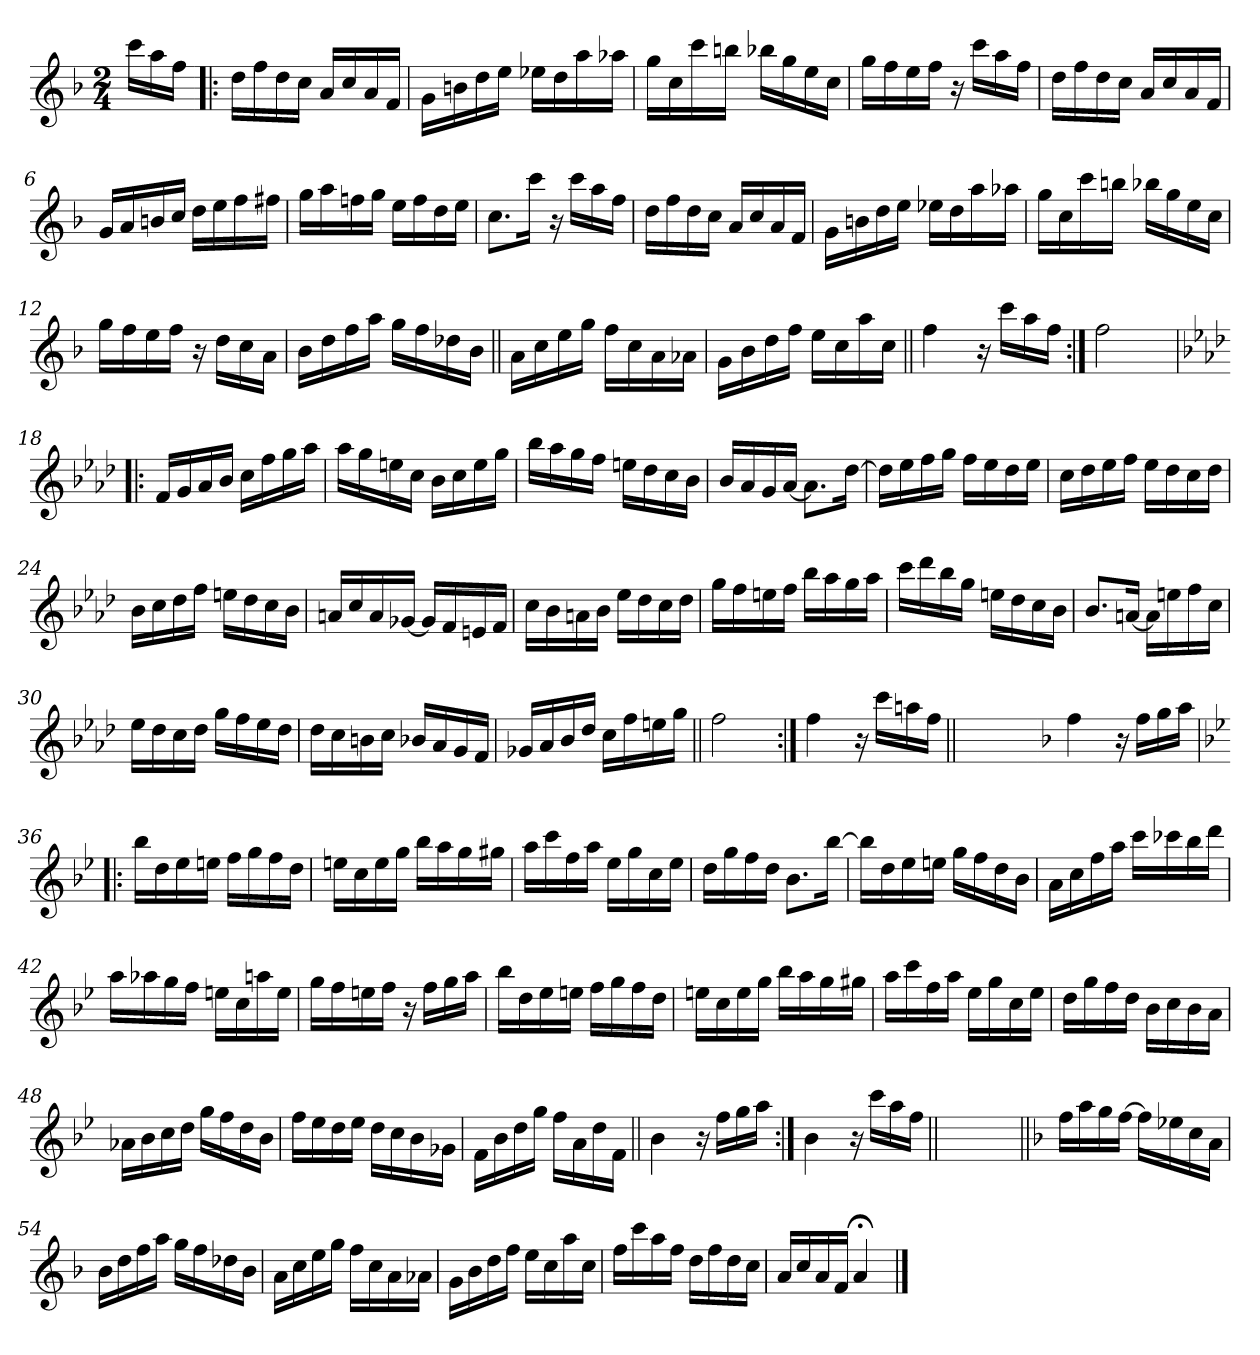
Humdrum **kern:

**kern
*part1
*staff1
*clefG2
*k[b-]
*F:
*M2/4
=
16ccc\LL
16aa\
16ff\JJ
=1!|:
16dd\LL
16ff\
16dd\
16cc\JJ
16a/LL
16cc/
16a/
16f/JJ
=2
16g\LL
16bn\
16dd\
16ee\JJ
16ee-X\LL
16dd\
16aa\
16aa-X\JJ
=3
16gg\LL
16cc\
16ccc\
16bbn\JJ
16bb-X\LL
16gg\
16ee\
16cc\JJ
!!LO:LB:g=z
=4
16gg\LL
16ff\
16ee\
16ff\JJ
16r
16ccc\LL
16aa\
16ff\JJ
=5
16dd\LL
16ff\
16dd\
16cc\JJ
16a/LL
16cc/
16a/
16f/JJ
=6
16g/LL
16a/
16bn/
16cc/JJ
16dd\LL
16ee\
16ff\
16ff#X\JJ
=7
16gg\LL
16aa\
16ffn\
16gg\JJ
16ee\LL
16ff\
16dd\
16ee\JJ
!!LO:LB:g=z
=8
8.cc\L
16ccc\Jk
16r
16ccc\LL
16aa\
16ff\JJ
=9
16dd\LL
16ff\
16dd\
16cc\JJ
16a/LL
16cc/
16a/
16f/JJ
=10
16g\LL
16bn\
16dd\
16ee\JJ
16ee-X\LL
16dd\
16aa\
16aa-X\JJ
=11
16gg\LL
16cc\
16ccc\
16bbn\JJ
16bb-X\LL
16gg\
16ee\
16cc\JJ
!!LO:LB:g=z
=12
16gg\LL
16ff\
16ee\
16ff\JJ
16r
16dd\LL
16cc\
16a\JJ
=13
16b-\LL
16dd\
16ff\
16aa\JJ
16gg\LL
16ff\
16dd-X\
16b-\JJ
=14||
16a\LL
16cc\
16ee\
16gg\JJ
16ff\LL
16cc\
16a\
16a-X\JJ
=15
16g\LL
16b-\
16dd\
16ff\JJ
16ee\LL
16cc\
16aa\
16cc\JJ
!!LO:LB:g=z
=16||
4ff\
16r
16ccc\LL
16aa\
16ff\JJ
=17:|!
2ff\
=18!|:
*k[b-e-a-d-]
*A-:
16f/LL
16g/
16a-/
16b-/JJ
16cc\LL
16ff\
16gg\
16aa-\JJ
=19
16aa-\LL
16gg\
16een\
16cc\JJ
16b-\LL
16cc\
16ee\
16gg\JJ
!!LO:LB:g=z
=20
16bb-\LL
16aa-\
16gg\
16ff\JJ
16een\LL
16dd-\
16cc\
16b-\JJ
=21
16b-/LL
16a-/
16g/
[16a-/JJ
8.a-\L]
[16dd-\Jk
=22
16dd-\LL]
16ee-\
16ff\
16gg\JJ
16ff\LL
16ee-\
16dd-\
16ee-\JJ
=23
16cc\LL
16dd-\
16ee-\
16ff\JJ
16ee-\LL
16dd-\
16cc\
16dd-\JJ
!!LO:LB:g=z
=24
16b-\LL
16cc\
16dd-\
16ff\JJ
16een\LL
16dd-\
16cc\
16b-\JJ
=25
16an/LL
16cc/
16a/
[16g-X/JJ
16g-/LL]
16f/
16en/
16f/JJ
=26
16cc\LL
16b-\
16an\
16b-\JJ
16ee-\LL
16dd-\
16cc\
16dd-\JJ
=27
16gg\LL
16ff\
16een\
16ff\JJ
16bb-\LL
16aa-\
16gg\
16aa-\JJ
!!LO:LB:g=z
=28
16ccc\LL
16ddd-\
16bb-\
16gg\JJ
16een\LL
16dd-\
16cc\
16b-\JJ
=29
8.b-/L
[16an/Jk
16a\LL]
16een\
16ff\
16cc\JJ
=30
16ee-\LL
16dd-\
16cc\
16dd-\JJ
16gg\LL
16ff\
16ee-\
16dd-\JJ
=31
16dd-\LL
16cc\
16bn\
16cc\JJ
16b-X/LL
16a-/
16g/
16f/JJ
!!LO:LB:g=z
=32
16g-X/LL
16a-/
16b-/
16dd-/JJ
16cc\LL
16ff\
16een\
16gg\JJ
=33||
2ff\
=34:|!
4ff\
16r
16ccc\LL
16aan\
16ff\JJ
=34X1||
*stria0
2ryy
!!LO:PB:g=z
=35-
*stria5
*k[b-]
*F:
4ff\
16r
16ff\LL
16gg\
16aa\JJ
=36!|:
*k[b-e-]
*B-:
16bb-\LL
16dd\
16ee-\
16een\JJ
16ff\LL
16gg\
16ff\
16dd\JJ
=37
16een\LL
16cc\
16ee\
16gg\JJ
16bb-\LL
16aa\
16gg\
16gg#X\JJ
=38
16aa\LL
16ccc\
16ff\
16aa\JJ
16ee-\LL
16gg\
16cc\
16ee-\JJ
!!LO:LB:g=z
=39
16dd\LL
16gg\
16ff\
16dd\JJ
8.b-\L
[16bb-\Jk
=40
16bb-\LL]
16dd\
16ee-\
16een\JJ
16gg\LL
16ff\
16dd\
16b-\JJ
=41
16a\LL
16cc\
16ff\
16aa\JJ
16ccc\LL
16ccc-X\
16bb-\
16ddd\JJ
=42
16aa\LL
16aa-X\
16gg\
16ff\JJ
16een\LL
16cc\
16aan\
16ee\JJ
!!LO:LB:g=z
=43
16gg\LL
16ff\
16een\
16ff\JJ
16r
16ff\LL
16gg\
16aa\JJ
=44
16bb-\LL
16dd\
16ee-\
16een\JJ
16ff\LL
16gg\
16ff\
16dd\JJ
=45
16een\LL
16cc\
16ee\
16gg\JJ
16bb-\LL
16aa\
16gg\
16gg#X\JJ
=46
16aa\LL
16ccc\
16ff\
16aa\JJ
16ee-\LL
16gg\
16cc\
16ee-\JJ
!!LO:LB:g=z
=47
16dd\LL
16gg\
16ff\
16dd\JJ
16b-\LL
16cc\
16b-\
16a\JJ
=48
16a-X\LL
16b-\
16cc\
16dd\JJ
16gg\LL
16ff\
16dd\
16b-\JJ
=49
16ff\LL
16ee-\
16dd\
16ee-\JJ
16dd\LL
16cc\
16b-\
16g-X\JJ
=50
16f\LL
16b-\
16dd\
16gg\JJ
16ff\LL
16a\
16dd\
16f\JJ
!!LO:LB:g=z
=51||
4b-\
16r
16ff\LL
16gg\
16aa\JJ
=52:|!
4b-\
16r
16ccc\LL
16aa\
16ff\JJ
=52X2||
*stria0
2ryy
=53||
*stria5
*k[b-]
*F:
16ff\LL
16aa\
16gg\
[16ff\JJ
16ff\LL]
16ee-X\
16cc\
16a\JJ
=54
16b-\LL
16dd\
16ff\
16aa\JJ
16gg\LL
16ff\
16dd-X\
16b-\JJ
!!LO:LB:g=z
=55
16a\LL
16cc\
16ee\
16gg\JJ
16ff\LL
16cc\
16a\
16a-X\JJ
=56
16g\LL
16b-\
16dd\
16ff\JJ
16ee\LL
16cc\
16aa\
16cc\JJ
=57
16ff\LL
16ccc\
16aa\
16ff\JJ
16dd\LL
16ff\
16dd\
16cc\JJ
=58
16a/LL
16cc/
16a/
16f/JJ
4a;</
==
*-
